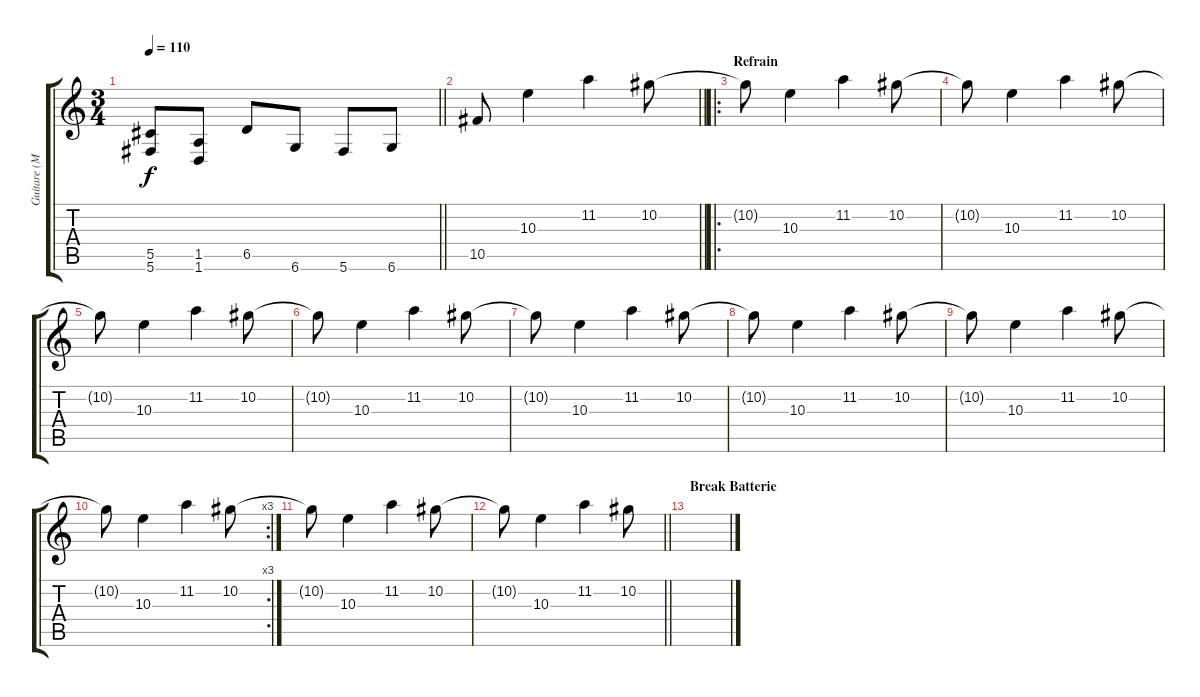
\track ("Guitare (Melodique) - Die" "Guitare (M") {instrument overdrivenguitar}
\staff {score tabs}
\tuning (Eb4 Bb3 Gb3 Db3 Ab2 Db2) {hide}
\ts (3 4)
\tempo 110
\clef g2
\barLineRight lightlight
\ks c
(5.5 5.6).8{dy f} (1.5 1.6).8 6.5.8 6.6.8 5.6.8 6.6.8 |
\barLineRight lightlight
10.5.8{instrument acousticguitarsteel} 10.3.4 11.2.4 10.2.8 |
\ro
\section ("" "Refrain")
10.2{t}.8 10.3.4 11.2.4 10.2.8 |
10.2{t}.8 10.3.4 11.2.4 10.2.8 |
10.2{t}.8 10.3.4 11.2.4 10.2.8 |
10.2{t}.8 10.3.4 11.2.4 10.2.8 |
10.2{t}.8 10.3.4 11.2.4 10.2.8 |
10.2{t}.8 10.3.4 11.2.4 10.2.8 |
10.2{t}.8 10.3.4 11.2.4 10.2.8 |
\rc 3
10.2{t}.8 10.3.4 11.2.4 10.2.8 |
10.2{t}.8 10.3.4 11.2.4 10.2.8 |
\barLineRight lightlight
10.2{t}.8 10.3.4 11.2.4 10.2.8 |
\section ("" "Break Batterie")
